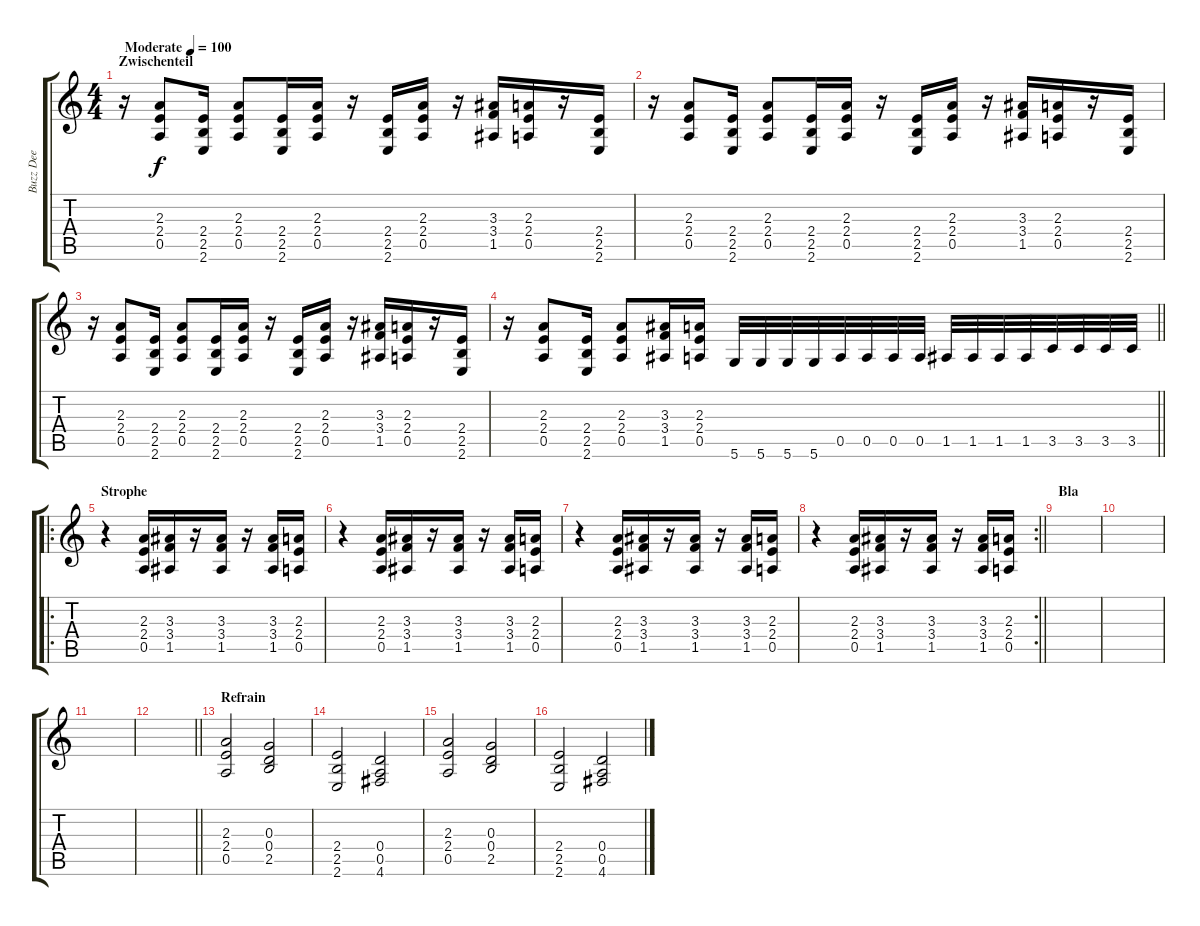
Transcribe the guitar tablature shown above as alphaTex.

\track ("Buzz Dee" "Buzz Dee") {instrument distortionguitar}
\staff {score tabs}
\tuning (E4 B3 G3 D3 A2 D2) {hide}
\ts (4 4)
\section ("" "Zwischenteil")
\tempo (100 "Moderate")
\clef g2
\ks c
r.16{dy f instrument distortionguitar} (2.3 2.4 0.5).8 (2.4 2.5 2.6).16 (2.3 2.4 0.5).8 (2.4 2.5 2.6).16 (2.3 2.4 0.5).16 r.16 (2.4 2.5 2.6).16 (2.3 2.4 0.5).16 r.16 (3.3 3.4 1.5).16 (2.3 2.4 0.5).16 r.16 (2.4 2.5 2.6).16 |
r.16 (2.3 2.4 0.5).8 (2.4 2.5 2.6).16 (2.3 2.4 0.5).8 (2.4 2.5 2.6).16 (2.3 2.4 0.5).16 r.16 (2.4 2.5 2.6).16 (2.3 2.4 0.5).16 r.16 (3.3 3.4 1.5).16 (2.3 2.4 0.5).16 r.16 (2.4 2.5 2.6).16 |
r.16 (2.3 2.4 0.5).8 (2.4 2.5 2.6).16 (2.3 2.4 0.5).8 (2.4 2.5 2.6).16 (2.3 2.4 0.5).16 r.16 (2.4 2.5 2.6).16 (2.3 2.4 0.5).16 r.16 (3.3 3.4 1.5).16 (2.3 2.4 0.5).16 r.16 (2.4 2.5 2.6).16 |
\barLineRight lightlight
r.16 (2.3 2.4 0.5).8 (2.4 2.5 2.6).16 (2.3 2.4 0.5).8 (3.3 3.4 1.5).16 (2.3 2.4 0.5).16 5.6.32 5.6.32 5.6.32 5.6.32 0.5.32 0.5.32 0.5.32 0.5.32 1.5.32 1.5.32 1.5.32 1.5.32 3.5.32 3.5.32 3.5.32 3.5.32 |
\ro
\section ("" "Strophe")
r.4 (2.3 2.4 0.5).16 (3.3 3.4 1.5).16 r.16 (3.3 3.4 1.5).16 r.16 (3.3 3.4 1.5).16 (2.3 2.4 0.5).16 |
r.4 (2.3 2.4 0.5).16 (3.3 3.4 1.5).16 r.16 (3.3 3.4 1.5).16 r.16 (3.3 3.4 1.5).16 (2.3 2.4 0.5).16 |
r.4 (2.3 2.4 0.5).16 (3.3 3.4 1.5).16 r.16 (3.3 3.4 1.5).16 r.16 (3.3 3.4 1.5).16 (2.3 2.4 0.5).16 |
\rc 2
\barLineRight lightlight
r.4 (2.3 2.4 0.5).16 (3.3 3.4 1.5).16 r.16 (3.3 3.4 1.5).16 r.16 (3.3 3.4 1.5).16 (2.3 2.4 0.5).16 |
\section ("" "Bla")
|
|
|
\barLineRight lightlight
|
\section ("" "Refrain")
(2.3 2.4 0.5).2 (0.3 0.4 2.5).2 |
(2.4 2.5 2.6).2 (0.4 0.5 4.6).2 |
(2.3 2.4 0.5).2 (0.3 0.4 2.5).2 |
(2.4 2.5 2.6).2 (0.4 0.5 4.6).2
